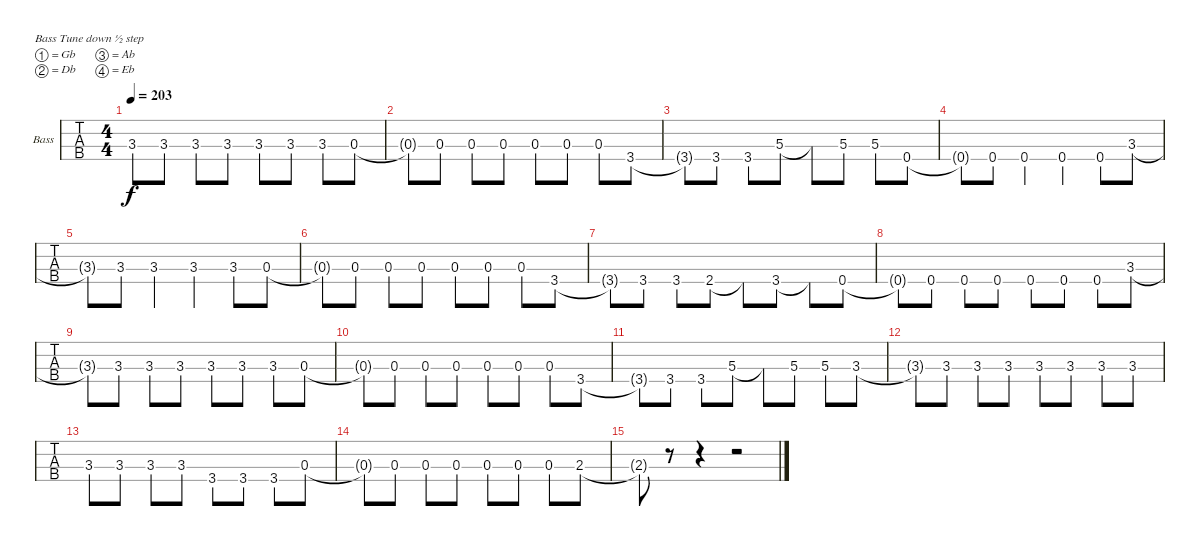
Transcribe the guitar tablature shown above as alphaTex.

\defaultSystemsLayout 4
\bracketExtendMode groupsimilarinstruments
\firstSystemTrackNameOrientation horizontal
\otherSystemsTrackNameOrientation horizontal
\track ("Joe Principe - Bass" "Bass") {instrument electricbassfinger}
\staff {tabs}
\tuning (Gb2 Db2 Ab1 Eb1)
\ts (4 4)
\tempo 203
\clef f4
\ks c
3.3{t}.8{dy f} 3.3.8 3.3.8 3.3.8 3.3.8 3.3.8 3.3.8 0.3.8 |
0.3{t}.8 0.3.8 0.3.8 0.3.8 0.3.8 0.3.8 0.3.8 3.4.8 |
3.4{t}.8 3.4.8 3.4.8 5.3.8 5.3{t}.8 5.3.8 5.3.8 0.4.8 |
0.4{t}.8 0.4.8 0.4.4 0.4.4 0.4.8 3.3.8 |
3.3{t}.8 3.3.8 3.3.4 3.3.4 3.3.8 0.3.8 |
0.3{t}.8 0.3.8 0.3.8 0.3.8 0.3.8 0.3.8 0.3.8 3.4.8 |
3.4{t}.8 3.4.8 3.4.8 2.4.8 2.4{t}.8 3.4.8 3.4{t}.8 0.4.8 |
0.4{t}.8 0.4.8 0.4.8 0.4.8 0.4.8 0.4.8 0.4.8 3.3.8 |
3.3{t}.8 3.3.8 3.3.8 3.3.8 3.3.8 3.3.8 3.3.8 0.3.8 |
0.3{t}.8 0.3.8 0.3.8 0.3.8 0.3.8 0.3.8 0.3.8 3.4.8 |
3.4{t}.8 3.4.8 3.4.8 5.3.8 5.3{t}.8 5.3.8 5.3.8 3.3.8 |
3.3{t}.8 3.3.8 3.3.8 3.3.8 3.3.8 3.3.8 3.3.8 3.3.8 |
3.3.8 3.3.8 3.3.8 3.3.8 3.4.8 3.4.8 3.4.8 0.3.8 |
0.3{t}.8 0.3.8 0.3.8 0.3.8 0.3.8 0.3.8 0.3.8 2.3.8 |
2.3{t}.8 r.8 r.4 r.2
